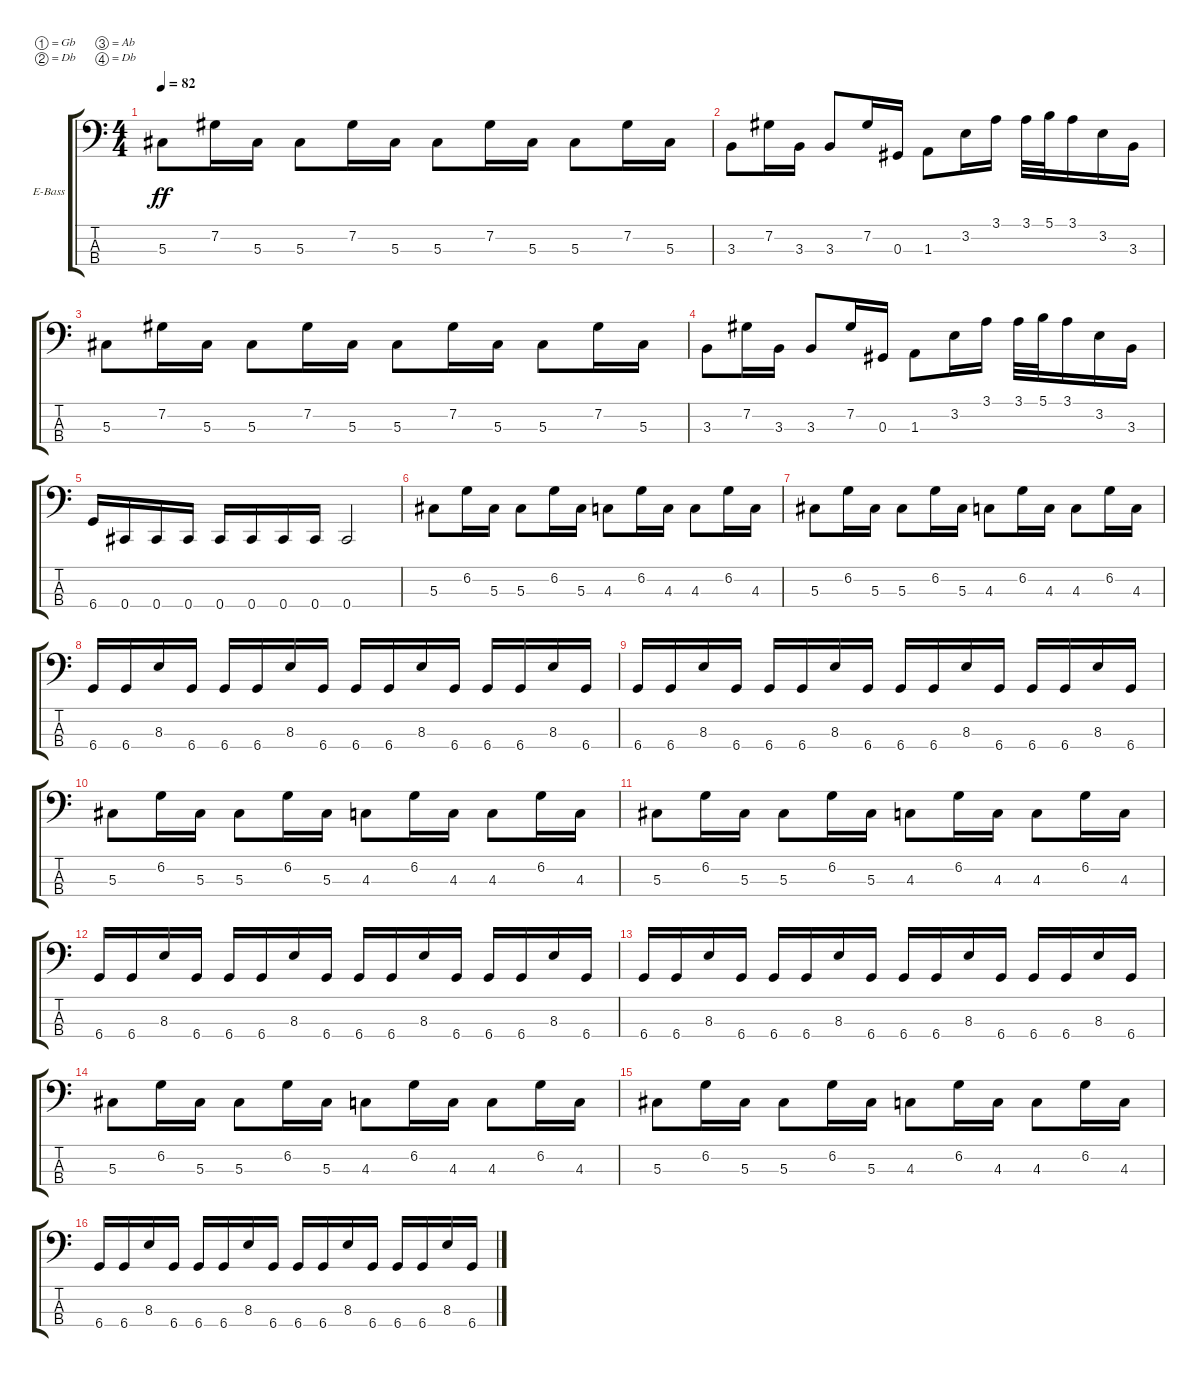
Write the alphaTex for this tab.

\bracketExtendMode groupsimilarinstruments
\firstSystemTrackNameOrientation horizontal
\otherSystemsTrackNameOrientation horizontal
\track ("Electric Bass" "E-Bass") {instrument electricbassfinger}
\staff {score tabs}
\tuning (Gb2 Db2 Ab1 Db1)
\ts (4 4)
\tempo 82
\clef f4
\ks c
5.3.8{dy ff} 7.2.16 5.3.16 5.3.8 7.2.16 5.3.16 5.3.8 7.2.16 5.3.16 5.3.8 7.2.16 5.3.16 |
3.3.8 7.2.16 3.3.16 3.3.8 7.2.16 0.3.16 1.3.8 3.2.16 3.1.16 3.1.32 5.1.32 3.1.16 3.2.16 3.3.16 |
5.3.8 7.2.16 5.3.16 5.3.8 7.2.16 5.3.16 5.3.8 7.2.16 5.3.16 5.3.8 7.2.16 5.3.16 |
3.3.8 7.2.16 3.3.16 3.3.8 7.2.16 0.3.16 1.3.8 3.2.16 3.1.16 3.1.32 5.1.32 3.1.16 3.2.16 3.3.16 |
6.4.16 0.4.16 0.4.16 0.4.16 0.4.16 0.4.16 0.4.16 0.4.16 0.4.2 |
5.3.8 6.2.16 5.3.16 5.3.8 6.2.16 5.3.16 4.3.8 6.2.16 4.3.16 4.3.8 6.2.16 4.3.16 |
5.3.8 6.2.16 5.3.16 5.3.8 6.2.16 5.3.16 4.3.8 6.2.16 4.3.16 4.3.8 6.2.16 4.3.16 |
6.4.16 6.4.16 8.3.16 6.4.16 6.4.16 6.4.16 8.3.16 6.4.16 6.4.16 6.4.16 8.3.16 6.4.16 6.4.16 6.4.16 8.3.16 6.4.16 |
6.4.16 6.4.16 8.3.16 6.4.16 6.4.16 6.4.16 8.3.16 6.4.16 6.4.16 6.4.16 8.3.16 6.4.16 6.4.16 6.4.16 8.3.16 6.4.16 |
5.3.8 6.2.16 5.3.16 5.3.8 6.2.16 5.3.16 4.3.8 6.2.16 4.3.16 4.3.8 6.2.16 4.3.16 |
5.3.8 6.2.16 5.3.16 5.3.8 6.2.16 5.3.16 4.3.8 6.2.16 4.3.16 4.3.8 6.2.16 4.3.16 |
6.4.16 6.4.16 8.3.16 6.4.16 6.4.16 6.4.16 8.3.16 6.4.16 6.4.16 6.4.16 8.3.16 6.4.16 6.4.16 6.4.16 8.3.16 6.4.16 |
6.4.16 6.4.16 8.3.16 6.4.16 6.4.16 6.4.16 8.3.16 6.4.16 6.4.16 6.4.16 8.3.16 6.4.16 6.4.16 6.4.16 8.3.16 6.4.16 |
5.3.8 6.2.16 5.3.16 5.3.8 6.2.16 5.3.16 4.3.8 6.2.16 4.3.16 4.3.8 6.2.16 4.3.16 |
5.3.8 6.2.16 5.3.16 5.3.8 6.2.16 5.3.16 4.3.8 6.2.16 4.3.16 4.3.8 6.2.16 4.3.16 |
6.4.16 6.4.16 8.3.16 6.4.16 6.4.16 6.4.16 8.3.16 6.4.16 6.4.16 6.4.16 8.3.16 6.4.16 6.4.16 6.4.16 8.3.16 6.4.16
